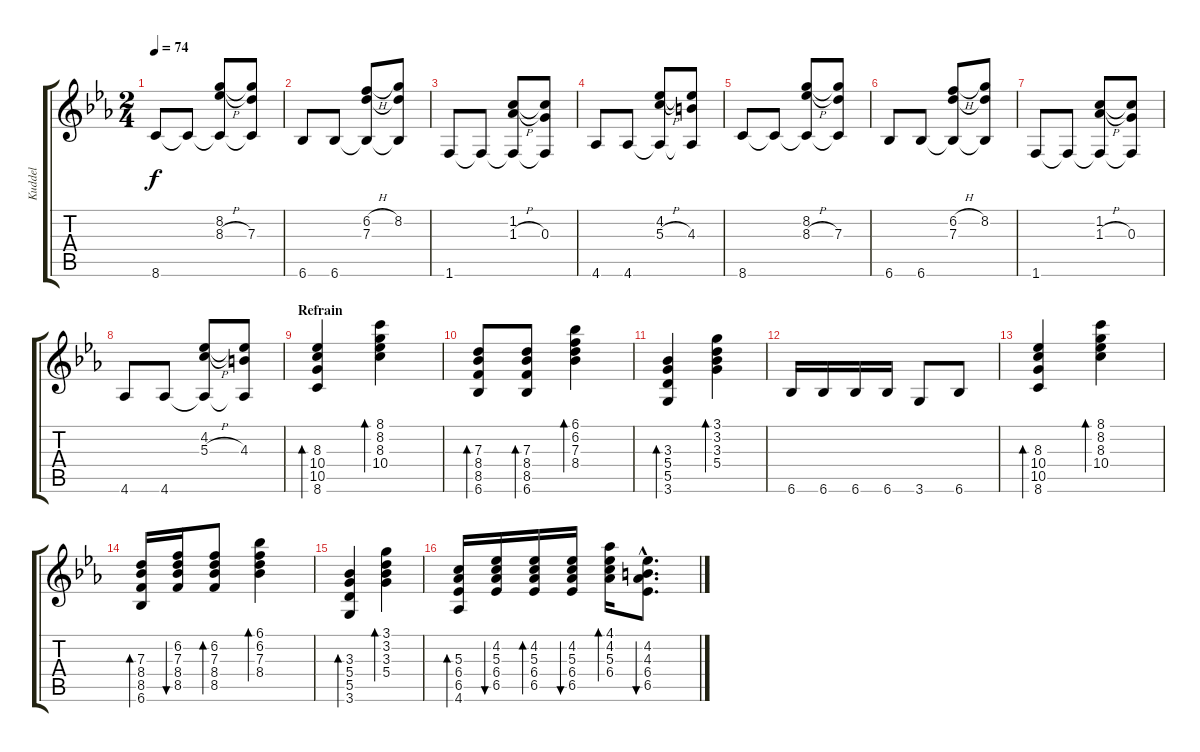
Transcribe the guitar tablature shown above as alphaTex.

\track ("Kuddel" "Kuddel") {instrument acousticguitarnylon}
\staff {score tabs}
\tuning (E4 B3 G3 D3 A2 E2) {hide}
\ts (2 4)
\tempo 74
\clef g2
\ks eb
8.6.8{dy f} 8.6{t}.8 (8.2 8.3{h} 8.6{t}).8 (8.2{t} 7.3 8.6{t}).8 |
6.6.8 6.6.8 (6.2{h} 7.3 6.6{t}).8 (8.2 7.3{t} 6.6{t}).8 |
1.6.8 1.6{t}.8 (1.2 1.3{h} 1.6{t}).8 (1.2{t} 0.3 1.6{t}).8 |
4.6.8 4.6.8 (4.2 5.3{h} 4.6{t}).8 (4.2{t} 4.3 4.6{t}).8 |
8.6.8 8.6{t}.8 (8.2 8.3{h} 8.6{t}).8 (8.2{t} 7.3 8.6{t}).8 |
6.6.8 6.6.8 (6.2{h} 7.3 6.6{t}).8 (8.2 7.3{t} 6.6{t}).8 |
1.6.8 1.6{t}.8 (1.2 1.3{h} 1.6{t}).8 (1.2{t} 0.3 1.6{t}).8 |
4.6.8 4.6.8 (4.2 5.3{h} 4.6{t}).8 (4.2{t} 4.3 4.6{t}).8 |
\section ("" "Refrain")
(8.3 10.4 10.5 8.6).4{bd 60} (8.1 8.2 8.3 10.4).4{bd 60} |
(7.3 8.4 8.5 6.6).8{bd 60} (7.3 8.4 8.5 6.6).8{bd 60} (6.1 6.2 7.3 8.4).4{bd 60} |
(3.3 5.4 5.5 3.6).4{bd 60} (3.1 3.2 3.3 5.4).4{bd 60} |
6.6.16 6.6.16 6.6.16 6.6.16 3.6.8 6.6.8 |
(8.3 10.4 10.5 8.6).4{bd 60} (8.1 8.2 8.3 10.4).4{bd 60} |
(7.3 8.4 8.5 6.6).16{bd 60} (6.2 7.3 8.4 8.5).16{bu 60} (6.2 7.3 8.4 8.5).8{bd 60} (6.1 6.2 7.3 8.4).4{bd 60} |
(3.3 5.4 5.5 3.6).4{bd 60} (3.1 3.2 3.3 5.4).4{bd 60} |
(5.3 6.4 6.5 4.6).16{bd 60} (4.2 5.3 6.4 6.5).16{bu 60} (4.2 5.3 6.4 6.5).16{bd 60} (4.2 5.3 6.4 6.5).16{bu 60} (4.1 4.2 5.3 6.4).16{bd 60} (4.2{hac} 4.3{hac} 6.4{hac} 6.5{hac}).8{d bu 60}
